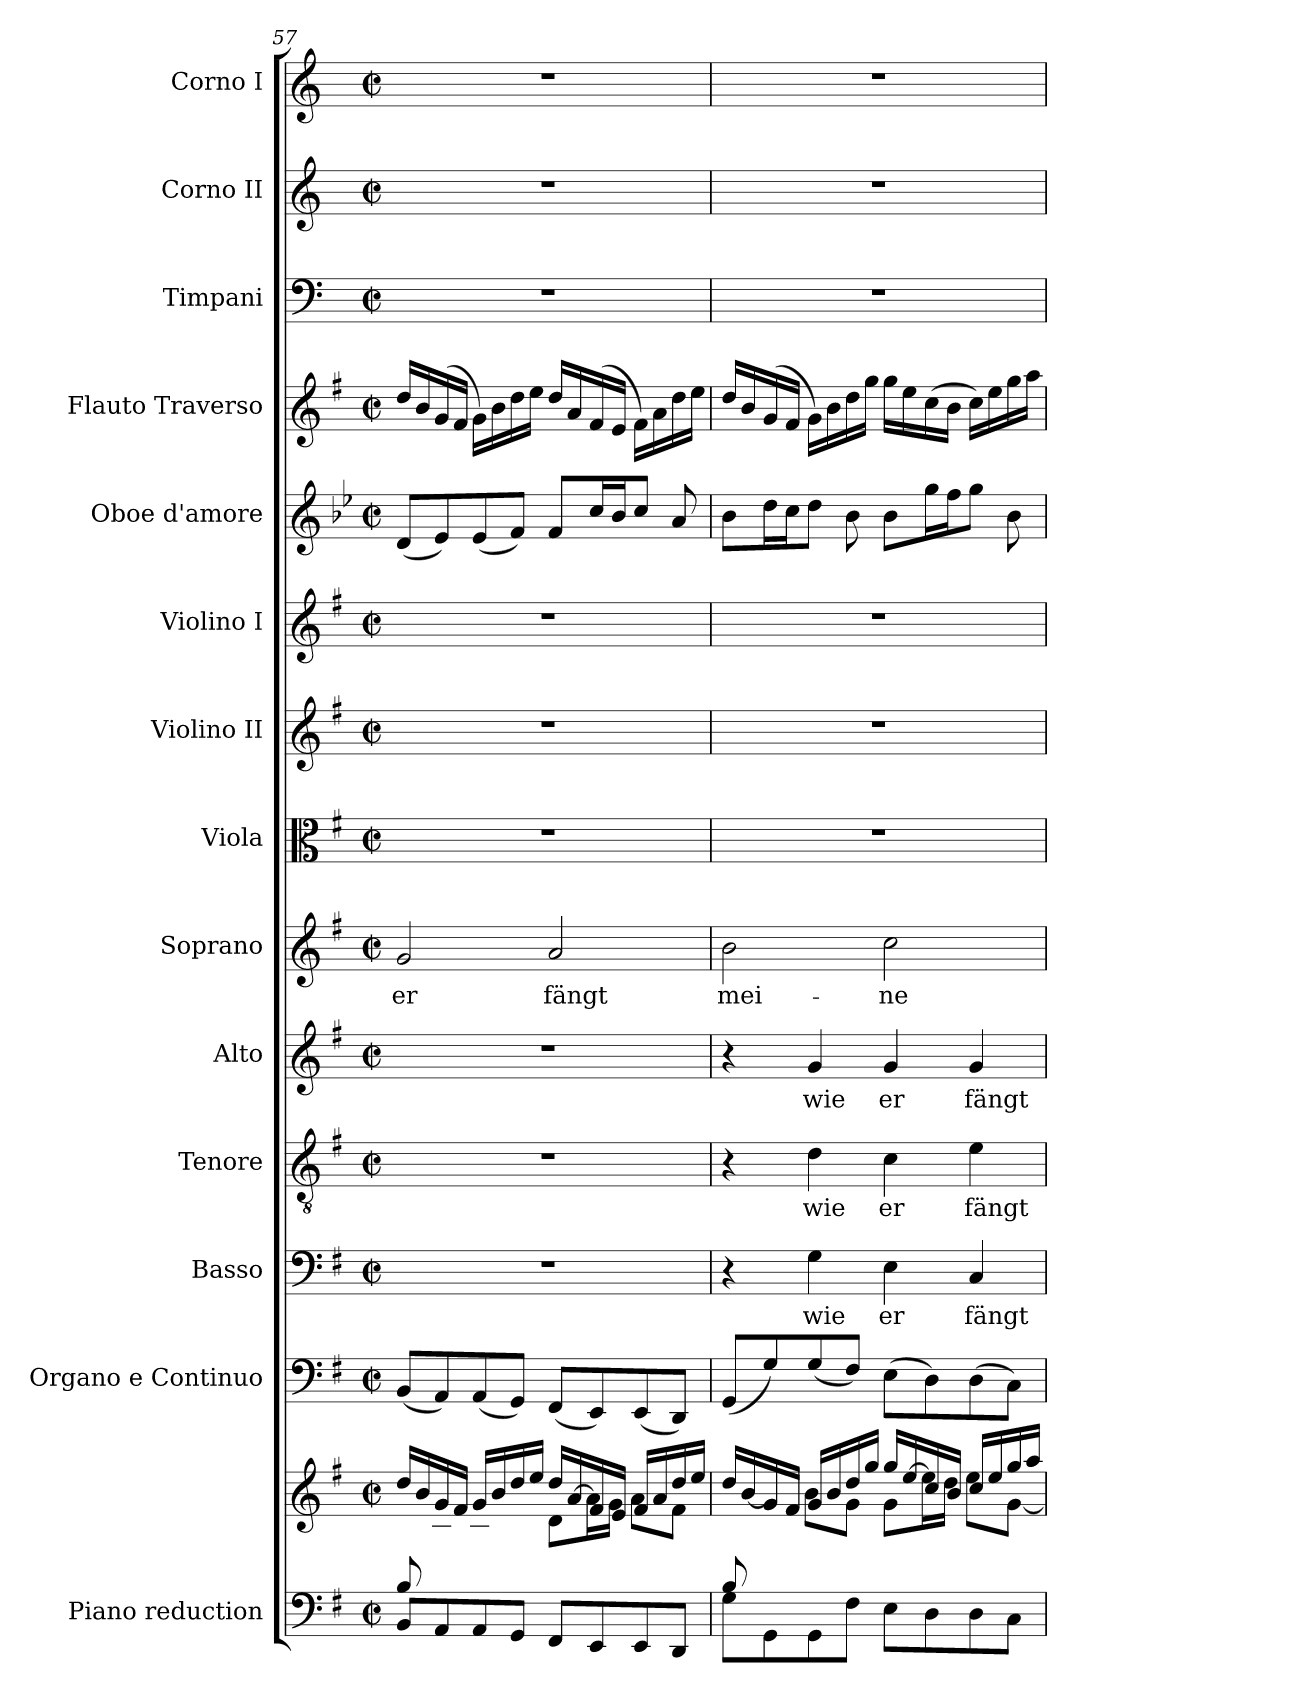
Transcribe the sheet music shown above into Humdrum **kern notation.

**kern	**kern	**kern	**kern	**text	**kern	**text	**kern	**text	**kern	**text	**kern	**kern	**kern	**kern	**kern	**kern	**kern	**kern
*part14	*part14	*part13	*part12	*part12	*part11	*part11	*part10	*part10	*part9	*part9	*part8	*part7	*part6	*part5	*part4	*part3	*part2	*part1
*staff15	*staff14	*staff13	*staff12	*staff12	*staff11	*staff11	*staff10	*staff10	*staff9	*staff9	*staff8	*staff7	*staff6	*staff5	*staff4	*staff3	*staff2	*staff1
*I"Piano reduction	*	*I"Organo e Continuo	*I"Basso	*	*I"Tenore	*	*I"Alto	*	*I"Soprano	*	*I"Viola	*I"Violino II	*I"Violino I	*I"Oboe d'amore	*I"Flauto Traverso	*I"Timpani	*I"Corno II	*I"Corno I
*I'Pno	*	*	*	*	*	*	*	*	*	*	*	*	*	*I'Ob	*I'Fl	*I'Timp	*	*
*clefF4	*clefG2	*clefF4	*clefF4	*	*clefGv2	*	*clefG2	*	*clefG2	*	*clefC3	*clefG2	*clefG2	*clefG2	*clefG2	*clefF4	*clefG2	*clefG2
*	*	*	*	*	*	*	*	*	*	*	*	*	*	*ITrd2c3	*	*	*ITrd3c5	*ITrd3c5
*k[f#]	*k[f#]	*k[f#]	*k[f#]	*	*k[f#]	*	*k[f#]	*	*k[f#]	*	*k[f#]	*k[f#]	*k[f#]	*k[f#]	*k[f#]	*k[]	*k[f#]	*k[f#]
*M2/2	*M2/2	*M2/2	*M2/2	*	*M2/2	*	*M2/2	*	*M2/2	*	*M2/2	*M2/2	*M2/2	*M2/2	*M2/2	*M2/2	*M2/2	*M2/2
*met(c|)	*met(c|)	*met(c|)	*met(c|)	*	*met(c|)	*	*met(c|)	*	*met(c|)	*	*met(c|)	*met(c|)	*met(c|)	*met(c|)	*met(c|)	*met(c|)	*met(c|)	*met(c|)
=57	=57	=57	=57	=57	=57	=57	=57	=57	=57	=57	=57	=57	=57	=57	=57	=57	=57	=57
*^	*^	*	*	*	*	*	*	*	*	*	*	*	*	*	*	*	*	*
!	!	!	!	!	!	!	!	!	!	!	!	!LO:LY:b	!	!	!	!	!	!	!	!
8B/L	8BB/L	16dd/LL	8ryy	(8BB/L	1r	.	1r	.	1r	.	2g/	er	1r	1r	1r	(8B/L	16dd/LL	1r	1r	1r
.	.	16b/	.	.	.	.	.	.	.	.	.	.	.	.	.	.	16b/	.	.	.
2..ryy	8AA/	16g/	8c\	8AA/)	.	.	.	.	.	.	.	.	.	.	.	8c/)	(16g/	.	.	.
.	.	16f#/JJ	.	.	.	.	.	.	.	.	.	.	.	.	.	.	16f#/JJ	.	.	.
.	8AA/	16g/LL	8c\	(8AA/	.	.	.	.	.	.	.	.	.	.	.	(8c/	16g\LL)	.	.	.
.	.	16b/	.	.	.	.	.	.	.	.	.	.	.	.	.	.	16b\	.	.	.
.	8GG/J	16dd/	8d\J	8GG/J)	.	.	.	.	.	.	.	.	.	.	.	8d/J)	16dd\	.	.	.
.	.	16ee/JJ	.	.	.	.	.	.	.	.	.	.	.	.	.	.	16ee\JJ	.	.	.
!	!	!	!	!	!	!	!	!	!	!	!	!LO:LY:b	!	!	!	!	!	!	!	!
.	8FF#/L	16dd/LL	8d\L	(8FF#/L	.	.	.	.	.	.	2a/	fängt	.	.	.	8d/L	16dd/LL	.	.	.
.	.	[<16a/	.	.	.	.	.	.	.	.	.	.	.	.	.	.	16a/	.	.	.
.	8EE/	16f#/	16a\L]	8EE/)	.	.	.	.	.	.	.	.	.	.	.	16a/L	(16f#/	.	.	.
.	.	16e/JJ	16g\JJ	.	.	.	.	.	.	.	.	.	.	.	.	16g/J	16e/JJ	.	.	.
.	8EE/	16f#/LL	8a\L	(8EE/	.	.	.	.	.	.	.	.	.	.	.	8a/J	16f#\LL)	.	.	.
.	.	16a/	.	.	.	.	.	.	.	.	.	.	.	.	.	.	16a\	.	.	.
.	8DD/J	16dd/	8f#\J	8DD/J)	.	.	.	.	.	.	.	.	.	.	.	8f#/	16dd\	.	.	.
.	.	16ee/JJ	.	.	.	.	.	.	.	.	.	.	.	.	.	.	16ee\JJ	.	.	.
!!LO:PB:g=z
=58	=58	=58	=58	=58	=58	=58	=58	=58	=58	=58	=58	=58	=58	=58	=58	=58	=58	=58	=58	=58
!	!	!	!	!	!	!	!	!	!	!	!	!LO:LY:b	!	!	!	!	!	!	!	!
8B/L	8G\L	16dd/LL	8ryy	(8GG/L	4r	.	4r	.	4r	.	2b\	mei-	1r	1r	1r	8g\L	16dd/LL	1r	1r	1r
.	.	[>16b/	.	.	.	.	.	.	.	.	.	.	.	.	.	.	16b/	.	.	.
2..ryy	8GG\	16g/	16b\L]	8G/)	.	.	.	.	.	.	.	.	.	.	.	16b\L	(16g/	.	.	.
.	.	16f#/JJ	16a\JJ	.	.	.	.	.	.	.	.	.	.	.	.	16a\J	16f#/JJ	.	.	.
!	!	!	!	!	!	!LO:LY:b	!	!LO:LY:b	!	!LO:LY:b	!	!	!	!	!	!	!	!	!	!
.	8GG\	16g/LL	8b\L	(8G/	4G\	wie	4d\	wie	4g/	wie	.	.	.	.	.	8b\J	16g\LL)	.	.	.
.	.	16b/	.	.	.	.	.	.	.	.	.	.	.	.	.	.	16b\	.	.	.
.	8F#\J	16dd/	8g\J	8F#/J)	.	.	.	.	.	.	.	.	.	.	.	8g\	16dd\	.	.	.
.	.	16gg/JJ	.	.	.	.	.	.	.	.	.	.	.	.	.	.	16gg\JJ	.	.	.
!	!	!	!	!	!	!LO:LY:b	!	!LO:LY:b	!	!LO:LY:b	!	!LO:LY:b	!	!	!	!	!	!	!	!
.	8E\L	16gg/LL	8g\L	(8E\L	4E\	er	4c\	er	4g/	er	2cc\	ne	.	.	.	8g\L	16gg\LL	.	.	.
.	.	[16ee/	.	.	.	.	.	.	.	.	.	.	.	.	.	.	16ee\	.	.	.
.	8D\	16cc/	16ee\L]	8D\)	.	.	.	.	.	.	.	.	.	.	.	16ee\L	(16cc\	.	.	.
.	.	16b/JJ	16dd\JJ	.	.	.	.	.	.	.	.	.	.	.	.	16dd\J	16b\JJ	.	.	.
!	!	!	!	!	!	!LO:LY:b	!	!LO:LY:b	!	!LO:LY:b	!	!	!	!	!	!	!	!	!	!
.	8D\	16cc/LL	8ee\L	(8D\	4C/	fängt	4e\	fängt	4g/	fängt	.	.	.	.	.	8ee\J	16cc\LL)	.	.	.
.	.	16ee/	.	.	.	.	.	.	.	.	.	.	.	.	.	.	16ee\	.	.	.
.	8C\J	16gg/	[8g\J	8C\J)	.	.	.	.	.	.	.	.	.	.	.	8g\	16gg\	.	.	.
.	.	16aa/JJ	.	.	.	.	.	.	.	.	.	.	.	.	.	.	16aa\JJ	.	.	.
*v	*v	*	*	*	*	*	*	*	*	*	*	*	*	*	*	*	*	*	*	*
*	*v	*v	*	*	*	*	*	*	*	*	*	*	*	*	*	*	*	*	*
=	=	=	=	=	=	=	=	=	=	=	=	=	=	=	=	=	=	=
*-	*-	*-	*-	*-	*-	*-	*-	*-	*-	*-	*-	*-	*-	*-	*-	*-	*-	*-
